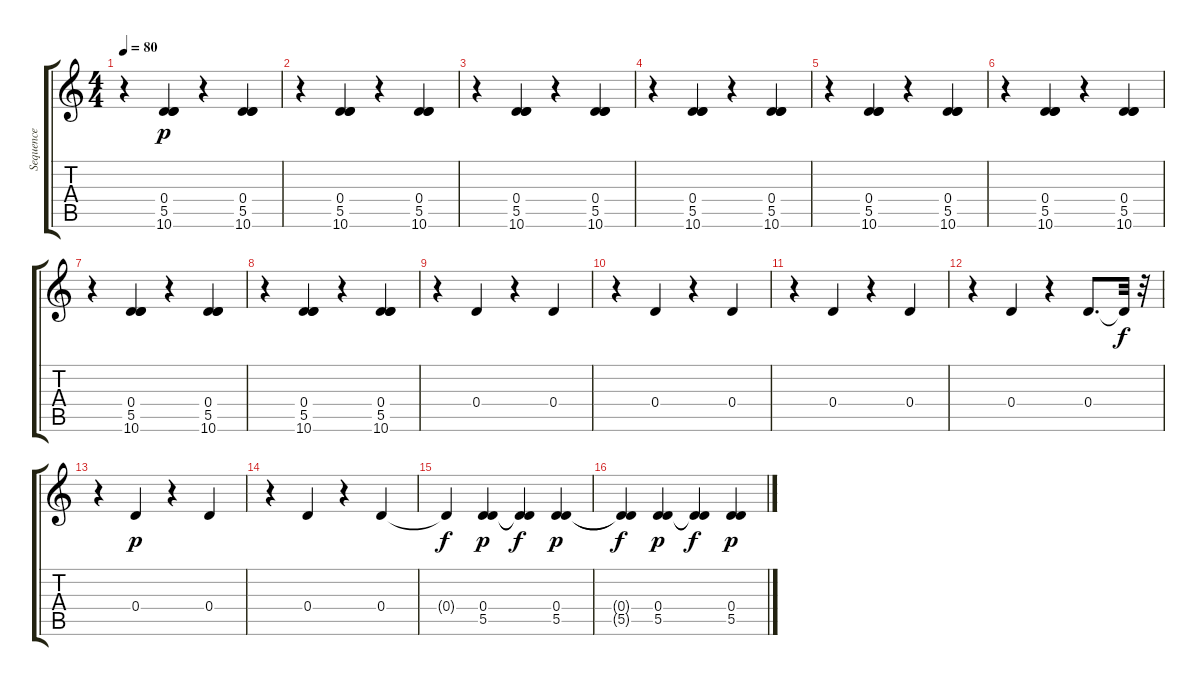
\track ("Sequence" "Sequence") {instrument fretlessbass}
\staff {score tabs}
\tuning (E4 B3 G3 D3 A2 E2) {hide}
\ts (4 4)
\tempo 80
\clef g2
\ks c
r.4{dy p volume 8} (0.4 5.5 10.6).4{volume 8} r.4{volume 9} (0.4 5.5 10.6).4{volume 9} |
r.4{volume 10} (0.4 5.5 10.6).4{volume 10} r.4{volume 11} (0.4 5.5 10.6).4{volume 11} |
r.4{volume 12} (0.4 5.5 10.6).4{volume 12} r.4{volume 13} (0.4 5.5 10.6).4{volume 13} |
r.4{volume 14} (0.4 5.5 10.6).4{volume 14} r.4{volume 15} (0.4 5.5 10.6).4{volume 15} |
r.4{volume 16} (0.4 5.5 10.6).4 r.4 (0.4 5.5 10.6).4 |
r.4 (0.4 5.5 10.6).4 r.4 (0.4 5.5 10.6).4 |
r.4 (0.4 5.5 10.6).4 r.4 (0.4 5.5 10.6).4 |
r.4 (0.4 5.5 10.6).4 r.4 (0.4 5.5 10.6).4 |
r.4 0.4.4 r.4 0.4.4 |
r.4 0.4.4 r.4 0.4.4 |
r.4 0.4.4 r.4 0.4.4 |
r.4 0.4.4 r.4 0.4.8{d} 0.4{t}.32{dy f} r.32 |
r.4 0.4.4{dy p} r.4 0.4.4 |
r.4 0.4.4 r.4 0.4.4 |
0.4{t}.4{dy f} (0.4 5.5).4{dy p volume 12} (0.4{t} 5.5{t}).4{dy f volume 13} (0.4 5.5).4{dy p volume 13} |
(0.4{t} 5.5{t}).4{dy f volume 14} (0.4 5.5).4{dy p volume 14} (0.4{t} 5.5{t}).4{dy f volume 15} (0.4 5.5).4{dy p volume 15}
